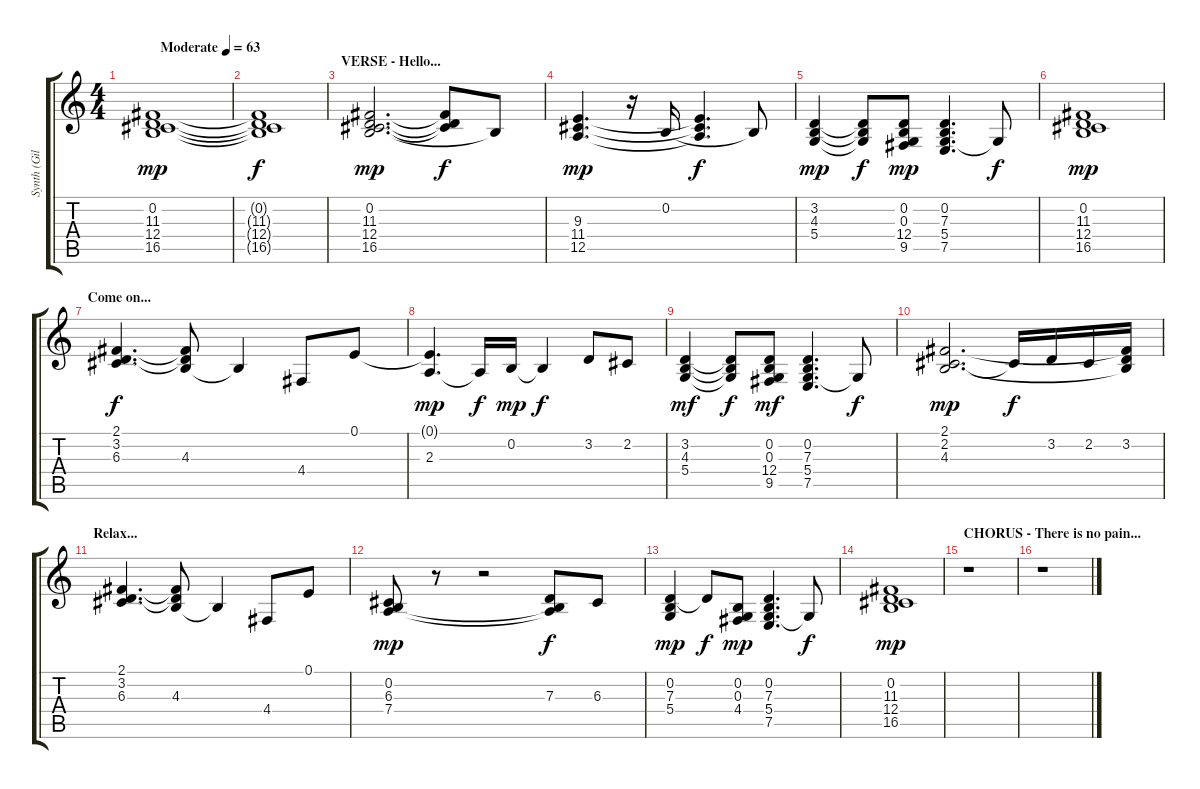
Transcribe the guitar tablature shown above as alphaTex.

\track ("Synth (Gilmour)" "Synth (Gil") {instrument frenchhorn}
\staff {score tabs}
\tuning (E4 B3 G3 D3 A2 E2) {hide}
\ts (4 4)
\tempo (63 "Moderate")
\clef g2
\ks c
(0.2 11.3 12.4 16.5).1{dy mp instrument frenchhorn} |
(0.2{t} 11.3{t} 12.4{t} 16.5{t}).1{dy f} |
\section ("" "VERSE - Hello...")
(0.2 11.3 12.4 16.5).2{d dy mp} (11.3{t} 12.4{t} 16.5{t}).8{dy f} 0.2{t}.8 |
(9.3 11.4 12.5).4{d dy mp} r.16 0.2.16 (9.3{t} 11.4{t} 12.5{t}).4{d dy f} 0.2{t}.8 |
(3.2 4.3 5.4).4{dy mp} (3.2{t} 4.3{t} 5.4{t}).8{dy f} (0.2 0.3 12.4 9.5).8{dy mp} (0.2 7.3 5.4 7.5).4{d} 5.4{t}.8{dy f} |
(0.2 11.3 12.4 16.5).1{dy mp} |
\section ("" "Come on...")
(2.1 3.2 6.3).4{d dy f} (2.1{t} 3.2{t} 4.3).8 4.3{t}.4 4.4.8 0.1.8 |
(0.1{t} 2.3).4{d dy mp} 2.3{t}.16{dy f} 0.2.16{dy mp} 0.2{t}.4{dy f} 3.2.8 2.2.8 |
(3.2 4.3 5.4).4{dy mf} (3.2{t} 4.3{t} 5.4{t}).8{dy f} (0.2 0.3 12.4 9.5).8{dy mf} (0.2 7.3 5.4 7.5).4{d} 5.4{t}.8{dy f} |
(2.1 2.2 4.3).2{d dy mp} 2.2{t}.16{dy f} 3.2.16 2.2.16 (2.1{t} 3.2 4.3{t}).16 |
\section ("" "Relax...")
(2.1 3.2 6.3).4{d} (2.1{t} 3.2{t} 4.3).8 4.3{t}.4 4.4.8 0.1.8 |
(0.2 6.3 7.4).8{dy mp} r.8 r.2 (0.2{t} 7.3 7.4{t}).8{dy f} 6.3.8 |
(0.2 7.3 5.4).4{dy mp} 7.3{t}.8{dy f} (0.2 0.3 4.4).8{dy mp} (0.2 7.3 5.4 7.5).4{d} 5.4{t}.8{dy f} |
(0.2 11.3 12.4 16.5).1{dy mp} |
\section ("" "CHORUS - There is no pain...")
r.1 |
r.1
